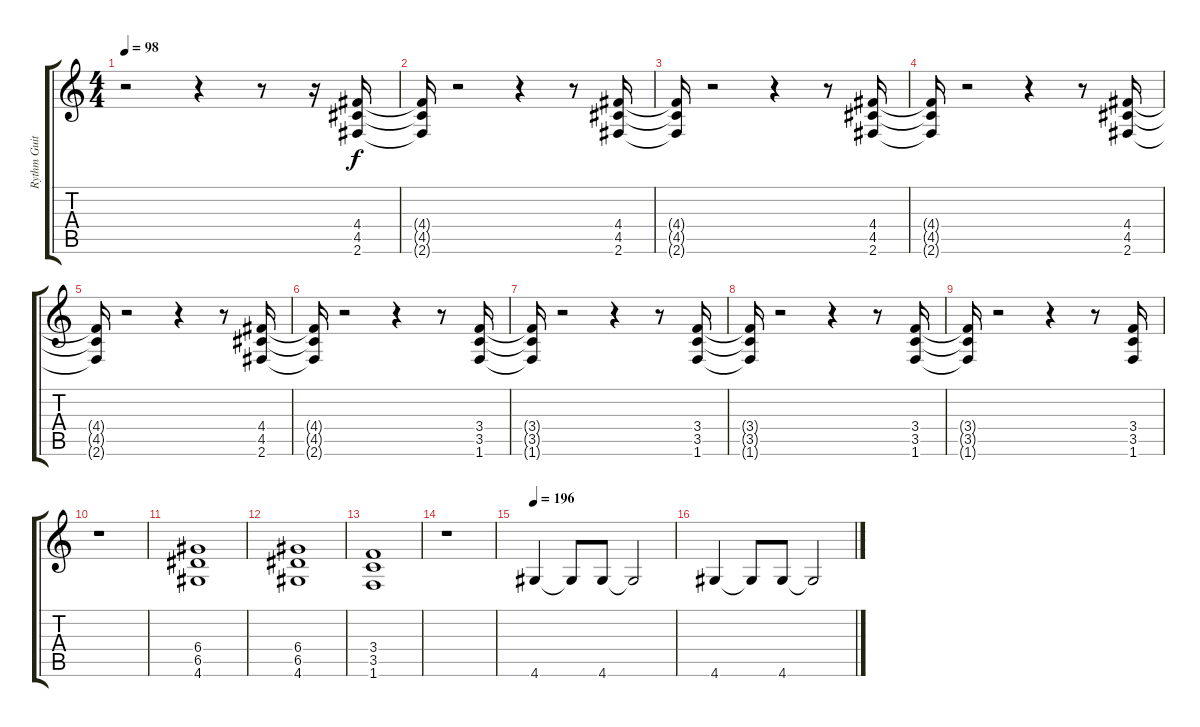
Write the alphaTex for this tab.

\track ("Rythm Guitar" "Rythm Guit") {instrument distortionguitar}
\staff {score tabs}
\tuning (E4 B3 G3 D3 A2 E2) {hide}
\ts (4 4)
\tempo 98
\clef g2
\ks c
r.2{dy f} r.4 r.8 r.16 (4.4 4.5 2.6).16 |
(4.4{t} 4.5{t} 2.6{t}).16 r.2 r.4 r.8 (4.4 4.5 2.6).16 |
(4.4{t} 4.5{t} 2.6{t}).16 r.2 r.4 r.8 (4.4 4.5 2.6).16 |
(4.4{t} 4.5{t} 2.6{t}).16 r.2 r.4 r.8 (4.4 4.5 2.6).16 |
(4.4{t} 4.5{t} 2.6{t}).16 r.2 r.4 r.8 (4.4 4.5 2.6).16 |
(4.4{t} 4.5{t} 2.6{t}).16 r.2 r.4 r.8 (3.4 3.5 1.6).16 |
(3.4{t} 3.5{t} 1.6{t}).16 r.2 r.4 r.8 (3.4 3.5 1.6).16 |
(3.4{t} 3.5{t} 1.6{t}).16 r.2 r.4 r.8 (3.4 3.5 1.6).16 |
(3.4{t} 3.5{t} 1.6{t}).16 r.2 r.4 r.8 (3.4 3.5 1.6).16 |
r.1 |
(6.4 6.5 4.6).1 |
(6.4 6.5 4.6).1 |
(3.4 3.5 1.6).1 |
r.1 |
\tempo 196
4.6.4 4.6{t}.8 4.6.8 4.6{t}.2 |
4.6.4 4.6{t}.8 4.6.8 4.6{t}.2
